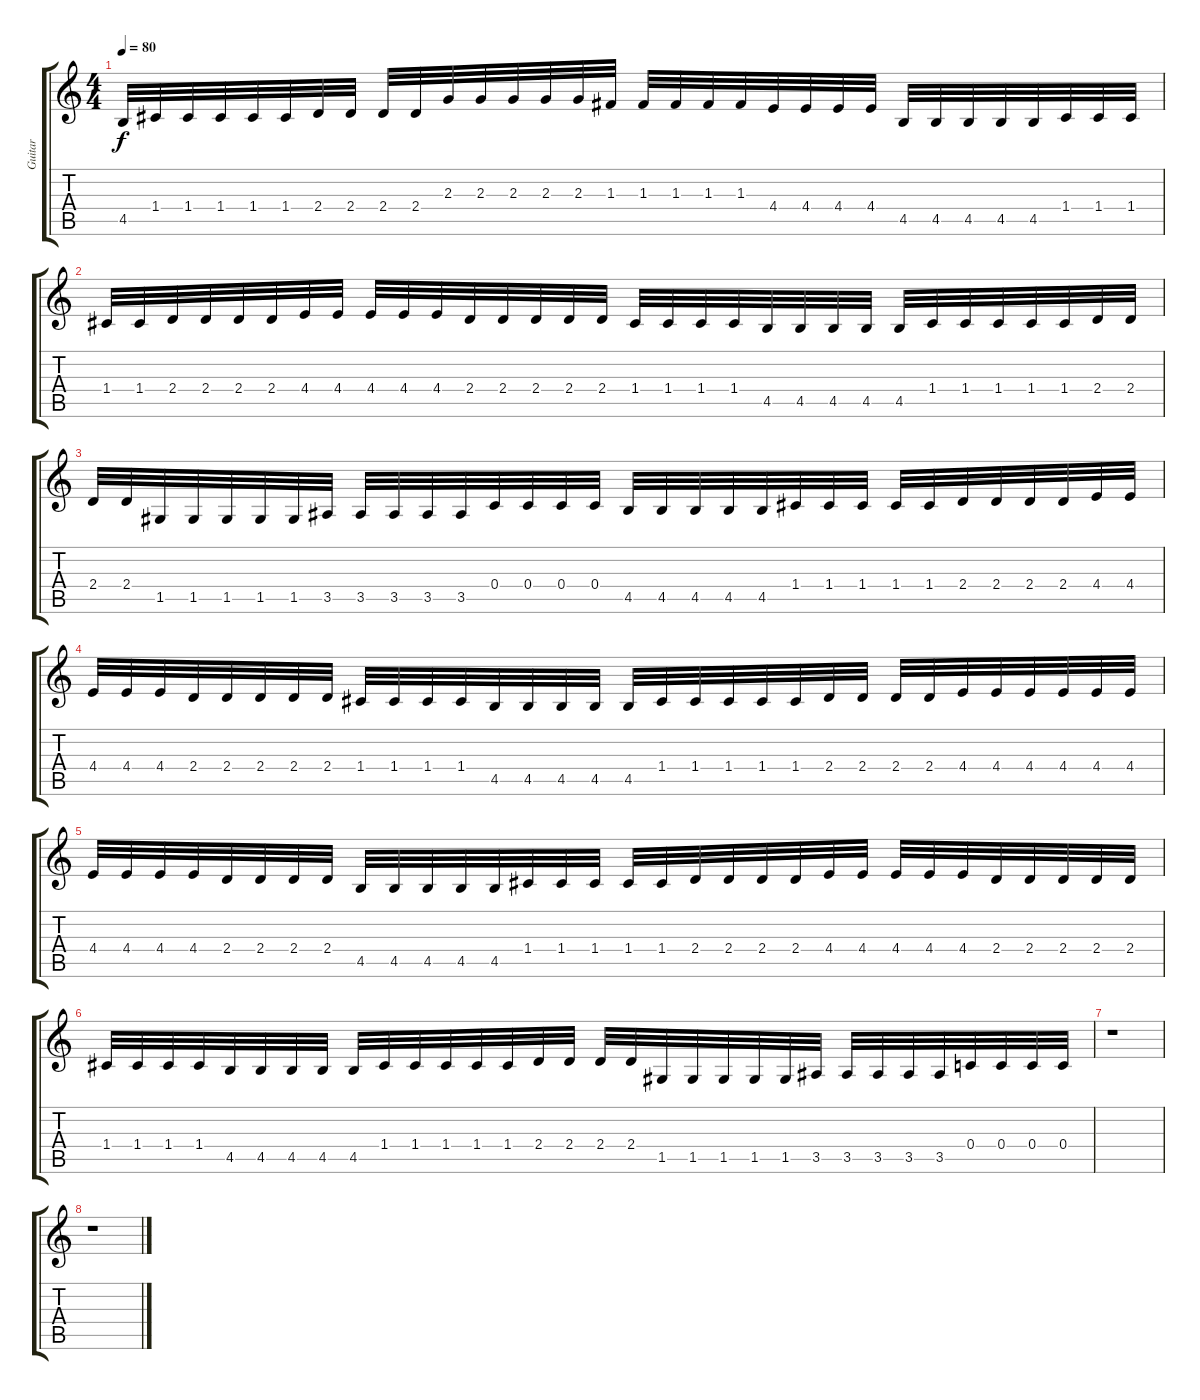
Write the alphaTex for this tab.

\track ("Guitar" "Guitar") {instrument distortionguitar}
\staff {score tabs}
\tuning (D4 A3 F3 C3 G2 D2) {hide}
\ts (4 4)
\tempo 80
\clef g2
\ks c
4.5.32{dy f} 1.4.32 1.4.32 1.4.32 1.4.32 1.4.32 2.4.32 2.4.32 2.4.32 2.4.32 2.3.32 2.3.32 2.3.32 2.3.32 2.3.32 1.3.32 1.3.32 1.3.32 1.3.32 1.3.32 4.4.32 4.4.32 4.4.32 4.4.32 4.5.32 4.5.32 4.5.32 4.5.32 4.5.32 1.4.32 1.4.32 1.4.32 |
1.4.32 1.4.32 2.4.32 2.4.32 2.4.32 2.4.32 4.4.32 4.4.32 4.4.32 4.4.32 4.4.32 2.4.32 2.4.32 2.4.32 2.4.32 2.4.32 1.4.32 1.4.32 1.4.32 1.4.32 4.5.32 4.5.32 4.5.32 4.5.32 4.5.32 1.4.32 1.4.32 1.4.32 1.4.32 1.4.32 2.4.32 2.4.32 |
2.4.32 2.4.32 1.5.32 1.5.32 1.5.32 1.5.32 1.5.32 3.5.32 3.5.32 3.5.32 3.5.32 3.5.32 0.4.32 0.4.32 0.4.32 0.4.32 4.5.32 4.5.32 4.5.32 4.5.32 4.5.32 1.4.32 1.4.32 1.4.32 1.4.32 1.4.32 2.4.32 2.4.32 2.4.32 2.4.32 4.4.32 4.4.32 |
4.4.32 4.4.32 4.4.32 2.4.32 2.4.32 2.4.32 2.4.32 2.4.32 1.4.32 1.4.32 1.4.32 1.4.32 4.5.32 4.5.32 4.5.32 4.5.32 4.5.32 1.4.32 1.4.32 1.4.32 1.4.32 1.4.32 2.4.32 2.4.32 2.4.32 2.4.32 4.4.32 4.4.32 4.4.32 4.4.32 4.4.32 4.4.32 |
4.4.32 4.4.32 4.4.32 4.4.32 2.4.32 2.4.32 2.4.32 2.4.32 4.5.32 4.5.32 4.5.32 4.5.32 4.5.32 1.4.32 1.4.32 1.4.32 1.4.32 1.4.32 2.4.32 2.4.32 2.4.32 2.4.32 4.4.32 4.4.32 4.4.32 4.4.32 4.4.32 2.4.32 2.4.32 2.4.32 2.4.32 2.4.32 |
1.4.32 1.4.32 1.4.32 1.4.32 4.5.32 4.5.32 4.5.32 4.5.32 4.5.32 1.4.32 1.4.32 1.4.32 1.4.32 1.4.32 2.4.32 2.4.32 2.4.32 2.4.32 1.5.32 1.5.32 1.5.32 1.5.32 1.5.32 3.5.32 3.5.32 3.5.32 3.5.32 3.5.32 0.4.32 0.4.32 0.4.32 0.4.32 |
r.1 |
r.1
